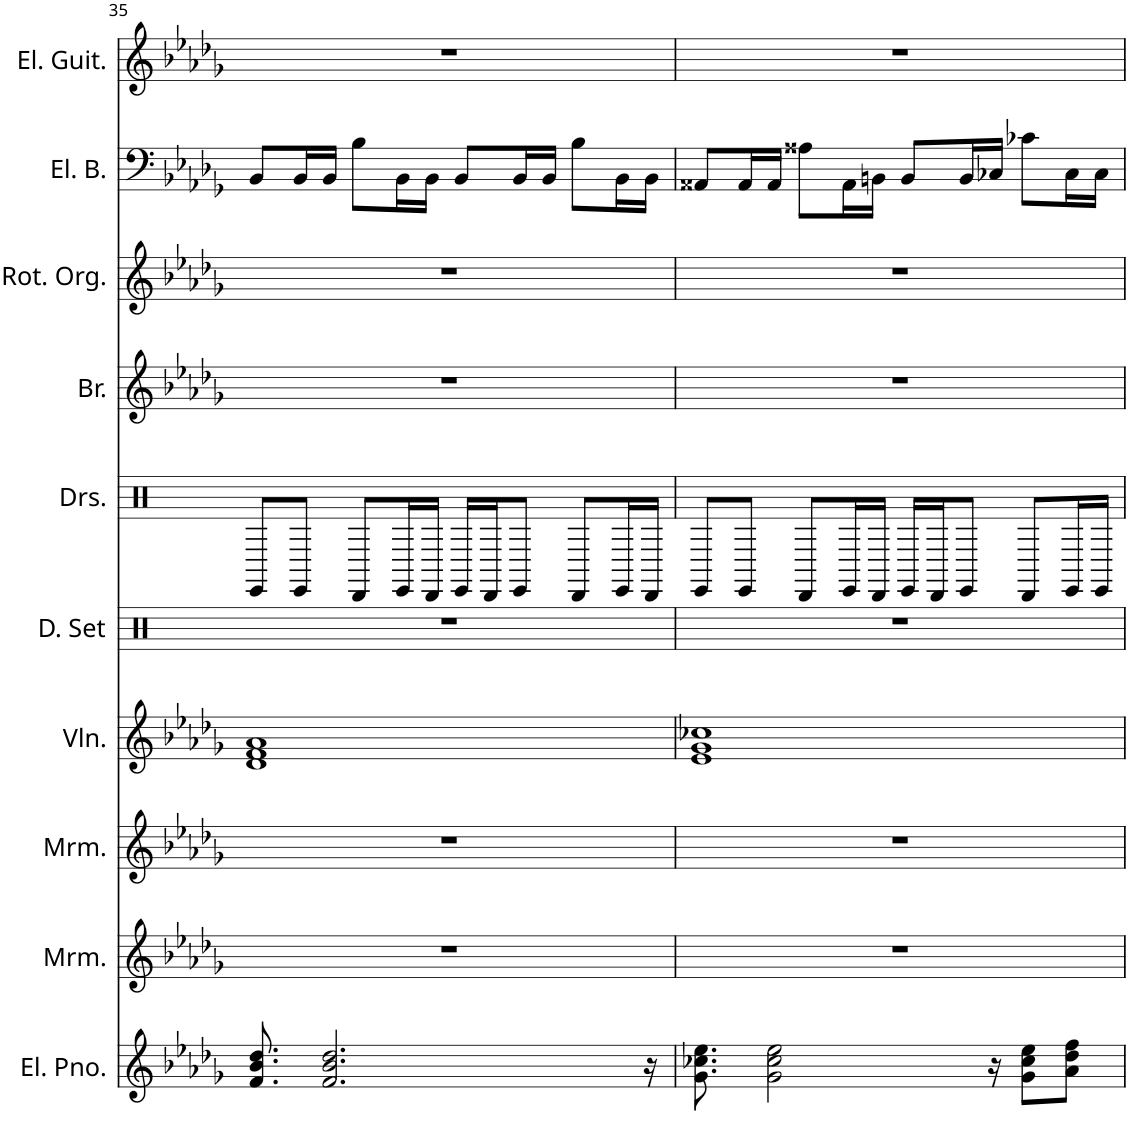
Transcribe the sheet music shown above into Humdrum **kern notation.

**kern	**kern	**kern	**kern	**kern	**kern	**kern	**kern	**kern	**kern
*part10	*part9	*part8	*part7	*part6	*part5	*part4	*part3	*part2	*part1
*staff10	*staff9	*staff8	*staff7	*staff6	*staff5	*staff4	*staff3	*staff2	*staff1
*I"エレクトリックピアノ	*I"マリンバ	*I"マリンバ	*I"ヴァイオリン	*I"ドラムセット	*I"ドラムセット	*I"金管楽器	*I"ロータリーオルガン	*I"エレキベース	*I"エレキギター
!!LO:PB:g=z
*clefG2	*clefG2	*clefG2	*clefG2	*clefX	*clefX	*clefG2	*clefG2	*clefF4	*clefG2
*k[b-e-a-d-g-]	*k[b-e-a-d-g-]	*k[b-e-a-d-g-]	*k[b-e-a-d-g-]	*k[]	*k[]	*k[b-e-a-d-g-]	*k[b-e-a-d-g-]	*k[b-e-a-d-g-]	*k[b-e-a-d-g-]
*M4/4	*M4/4	*M4/4	*M4/4	*M4/4	*M4/4	*M4/4	*M4/4	*M4/4	*M4/4
=35	=35	=35	=35	=35	=35	=35	=35	=35	=35
8.f/ 8.b-/ 8.dd-/	1r	1r	1d- 1f 1a-	1r	8EE/L	1r	1r	8BB-/L	1r
.	.	.	.	.	8EE/J	.	.	16BB-/L	.
2.f/ 2.b-/ 2.dd-/	.	.	.	.	.	.	.	16BB-/JJ	.
.	.	.	.	.	8DD/L	.	.	8B-\L	.
.	.	.	.	.	16EE/L	.	.	16BB-\L	.
.	.	.	.	.	16DD/JJ	.	.	16BB-\JJ	.
.	.	.	.	.	16EE/LL	.	.	8BB-/L	.
.	.	.	.	.	16DD/J	.	.	.	.
.	.	.	.	.	8EE/J	.	.	16BB-/L	.
.	.	.	.	.	.	.	.	16BB-/JJ	.
.	.	.	.	.	8DD/L	.	.	8B-\L	.
.	.	.	.	.	16EE/L	.	.	16BB-\L	.
16r	.	.	.	.	16DD/JJ	.	.	16BB-\JJ	.
=36	=36	=36	=36	=36	=36	=36	=36	=36	=36
8.g-\ 8.cc-X\ 8.ee-\	1r	1r	1e- 1g- 1cc-X	1r	8EE/L	1r	1r	8AA##X/L	1r
.	.	.	.	.	8EE/J	.	.	16AA##/L	.
2g-\ 2cc-\ 2ee-\	.	.	.	.	.	.	.	16AA##/JJ	.
.	.	.	.	.	8DD/L	.	.	8A##X\L	.
.	.	.	.	.	16EE/L	.	.	16AA##\L	.
.	.	.	.	.	16DD/JJ	.	.	16BBn\JJ	.
.	.	.	.	.	16EE/LL	.	.	8BB/L	.
.	.	.	.	.	16DD/J	.	.	.	.
.	.	.	.	.	8EE/J	.	.	16BB/L	.
16r	.	.	.	.	.	.	.	16C-X/JJ	.
8g-\ 8cc-\ 8ee-\L	.	.	.	.	8DD/L	.	.	8c-X\L	.
8a-\ 8dd-\ 8ff\J	.	.	.	.	16EE/L	.	.	16C-\L	.
.	.	.	.	.	16EE/JJ	.	.	16C-\JJ	.
=	=	=	=	=	=	=	=	=	=
*-	*-	*-	*-	*-	*-	*-	*-	*-	*-
